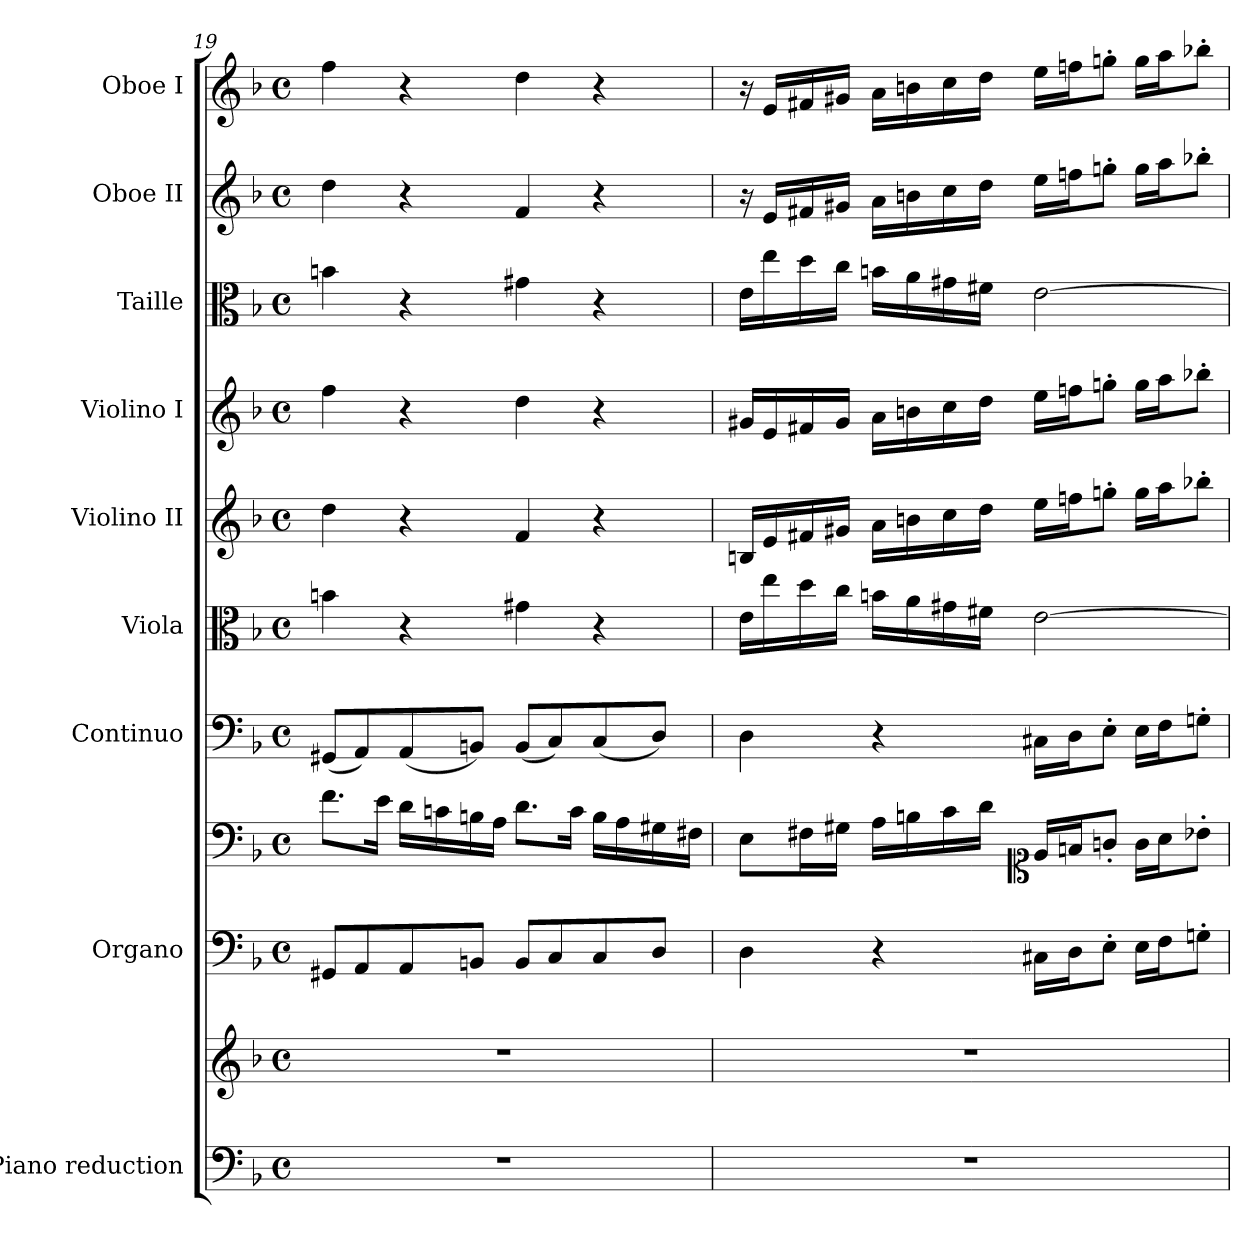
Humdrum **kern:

**kern	**kern	**kern	**kern	**kern	**kern	**kern	**kern	**kern	**kern	**kern
*part9	*part9	*part8	*part8	*part7	*part6	*part5	*part4	*part3	*part2	*part1
*staff11	*staff10	*staff9	*staff8	*staff7	*staff6	*staff5	*staff4	*staff3	*staff2	*staff1
*I"Piano reduction	*	*I"Organo	*	*I"Continuo	*I"Viola	*I"Violino II	*I"Violino I	*I"Taille	*I"Oboe II	*I"Oboe I
*I'Pno	*	*	*	*	*I'Vla	*I'Vln	*I'Vln	*	*I'Ob	*I'Ob
*clefF4	*clefG2	*clefF4	*clefF4	*clefF4	*clefC3	*clefG2	*clefG2	*clefC3	*clefG2	*clefG2
*k[b-]	*k[b-]	*k[b-]	*k[b-]	*k[b-]	*k[b-]	*k[b-]	*k[b-]	*k[b-]	*k[b-]	*k[b-]
*M4/4	*M4/4	*M4/4	*M4/4	*M4/4	*M4/4	*M4/4	*M4/4	*M4/4	*M4/4	*M4/4
*met(c)	*met(c)	*met(c)	*met(c)	*met(c)	*met(c)	*met(c)	*met(c)	*met(c)	*met(c)	*met(c)
=19	=19	=19	=19	=19	=19	=19	=19	=19	=19	=19
1r	1r	8GG#X/L	8.f\L	(8GG#X/L	4bn\	4dd\	4ff\	4bn\	4dd\	4ff\
.	.	8AA/	.	8AA/)	.	.	.	.	.	.
.	.	.	16e\Jk	.	.	.	.	.	.	.
.	.	8AA/	16d\LL	(8AA/	4r	4r	4r	4r	4r	4r
.	.	.	16cn\	.	.	.	.	.	.	.
.	.	8BBn/J	16Bn\	8BBn/J)	.	.	.	.	.	.
.	.	.	16A\JJ	.	.	.	.	.	.	.
.	.	8BB/L	8.d\L	(8BB/L	4g#X\	4f/	4dd\	4g#X\	4f/	4dd\
.	.	8C/	.	8C/)	.	.	.	.	.	.
.	.	.	16c\Jk	.	.	.	.	.	.	.
.	.	8C/	16B\LL	(8C/	4r	4r	4r	4r	4r	4r
.	.	.	16A\	.	.	.	.	.	.	.
.	.	8D/J	16G#X\	8D/J)	.	.	.	.	.	.
.	.	.	16F#X\JJ	.	.	.	.	.	.	.
=20	=20	=20	=20	=20	=20	=20	=20	=20	=20	=20
1r	1r	4D\	8E\L	4D\	16e\LL	16Bn/LL	16g#X/LL	16e\LL	16r	16r
.	.	.	.	.	16ee\	16e/	16e/	16ee\	16e/LL	16e/LL
.	.	.	16F#X\L	.	16dd\	16f#X/	16f#X/	16dd\	16f#X/	16f#X/
.	.	.	16G#X\JJ	.	16cc\JJ	16g#X/JJ	16g#/JJ	16cc\JJ	16g#X/JJ	16g#X/JJ
.	.	4r	16A\LL	4r	16bn\LL	16a\LL	16a\LL	16bn\LL	16a\LL	16a\LL
.	.	.	16Bn\	.	16a\	16bn\	16bn\	16a\	16bn\	16bn\
.	.	.	16c\	.	16g#X\	16cc\	16cc\	16g#X\	16cc\	16cc\
.	.	.	16d\JJ	.	16f#X\JJ	16dd\JJ	16dd\JJ	16f#X\JJ	16dd\JJ	16dd\JJ
*	*	*	*clefC1	*	*	*	*	*	*	*
.	.	16C#X\LL	16e/LL	16C#X\LL	[2e\	16ee\LL	16ee\LL	[2e\	16ee\LL	16ee\LL
.	.	16D\J	16fn/J	16D\J	.	16ffn\J	16ffn\J	.	16ffn\J	16ffn\J
.	.	8E'\J	8gn'/J	8E'\J	.	8ggn'\J	8ggn'\J	.	8ggn'\J	8ggn'\J
.	.	16E\LL	16g\LL	16E\LL	.	16gg\LL	16gg\LL	.	16gg\LL	16gg\LL
.	.	16F\J	16a\J	16F\J	.	16aa\J	16aa\J	.	16aa\J	16aa\J
.	.	8Gn'\J	8b-X'\J	8Gn'\J	.	8bb-X'\J	8bb-X'\J	.	8bb-X'\J	8bb-X'\J
=	=	=	=	=	=	=	=	=	=	=
*-	*-	*-	*-	*-	*-	*-	*-	*-	*-	*-
